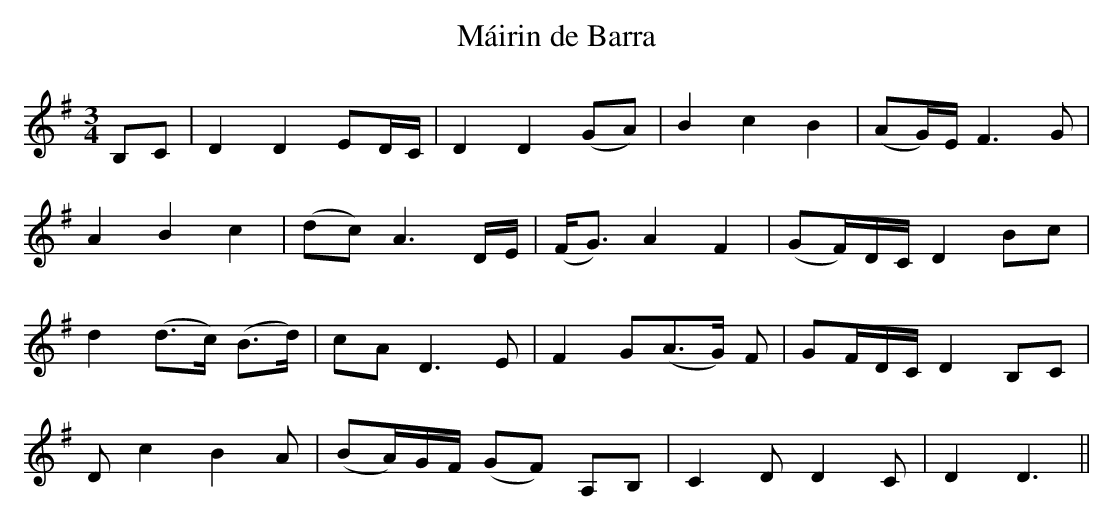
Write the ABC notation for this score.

X:1
T:Máirin de Barra
M:3/4
L:1/8
K:Dmix
B,C|D2D2 ED/C/|D2D2 (GA)|B2 c2 B2|(AG/)E/ F3 G|
A2B2c2|(dc) A3 D/E/|(F<G) A2F2|(GF/)D/C/ D2 Bc|
d2 (d>c) (B>d)|cA D3E|F2 G(A>G) F|GF/D/C/ D2 B,C|
Dc2B2 A|(BA/)G/F/ (GF) A,B,|C2-D D2C|D2 D3||
